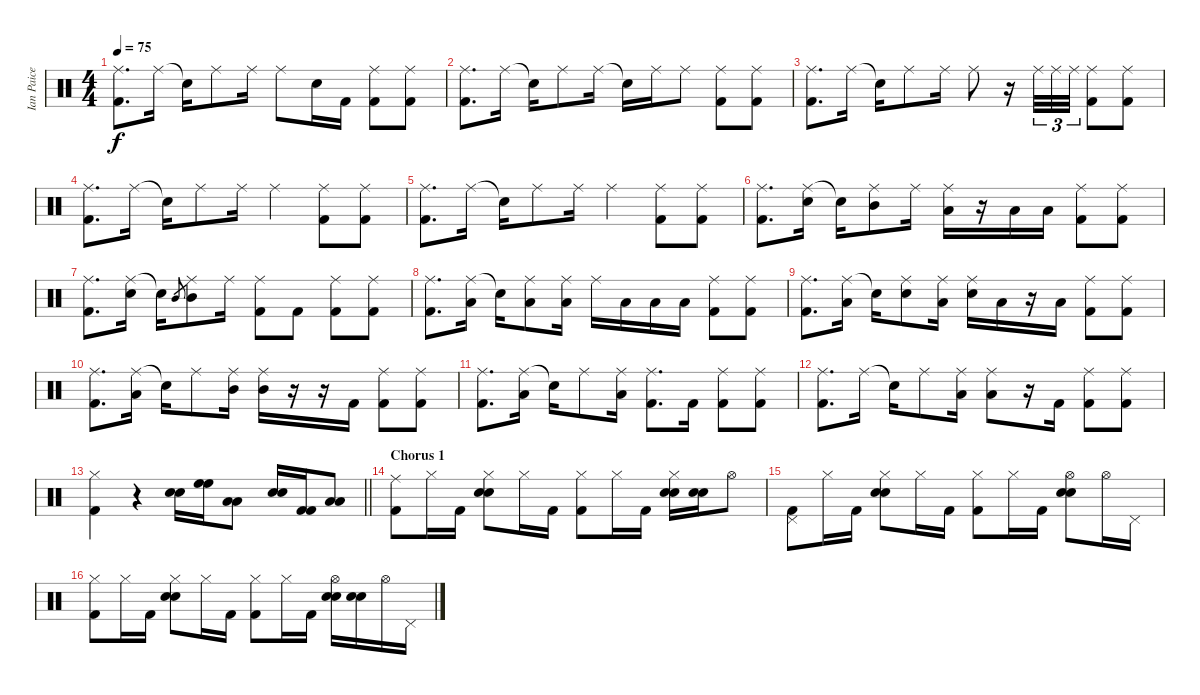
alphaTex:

\track ("Ian Paice" "Ian Paice") {instrument percussion}
\staff {score}
\articulation defaults
\ts (4 4)
\tempo 75
\clef neutral
\ks c
("Ride (middle)" "Kick (hit) 2").8{d dy f} "Ride (middle)".16 "Snare (hit)"{t}.16 "Ride (middle)".8 "Ride (middle)".16 "Ride (middle)".8 "Snare (hit)"{x}.16 "Kick (hit) 2".16 ("Ride (middle)" "Kick (hit) 2").8 ("Ride (middle)" "Kick (hit) 2").8 |
("Ride (middle)" "Kick (hit) 2").8{d} "Ride (middle)".16 "Snare (hit)"{t}.16 "Ride (middle)".8 "Ride (middle)".16 "Snare (hit)"{t}.16 "Ride (middle)".16 "Ride (middle)".8 ("Ride (middle)" "Kick (hit) 2").8 ("Ride (middle)" "Kick (hit) 2").8 |
("Ride (middle)" "Kick (hit) 2").8{d} "Ride (middle)".16 "Snare (hit)"{t}.16 "Ride (middle)".8 "Ride (middle)".16 "Ride (middle)".8 r.16 "Ride (middle)".32{tu (3 2)} "Ride (middle)".32{tu (3 2)} "Ride (middle)".32{tu (3 2)} ("Ride (middle)" "Kick (hit) 2").8 ("Ride (middle)" "Kick (hit) 2").8 |
("Ride (middle)" "Kick (hit) 2").8{d} "Ride (middle)".16 "Snare (hit)"{t}.16 "Ride (middle)".8 "Ride (middle)".16 "Ride (middle)".4 ("Ride (middle)" "Kick (hit) 2").8 ("Ride (middle)" "Kick (hit) 2").8 |
("Ride (middle)" "Kick (hit) 2").8{d} "Ride (middle)".16 "Snare (hit)"{t}.16 "Ride (middle)".8 "Ride (middle)".16 "Ride (middle)".4 ("Ride (middle)" "Kick (hit) 2").8 ("Ride (middle)" "Kick (hit) 2").8 |
("Ride (middle)" "Kick (hit) 2").8{d} ("Ride (middle)" "Electric Snare (hit)").16 "Snare (hit)"{t}.16 ("Ride (middle)" "Mid Tom (hit)").8 "Ride (middle)".16 ("Ride (middle)" "Low Tom (hit)").16 r.16 "Low Tom (hit)".16 "Low Tom (hit)".16 ("Ride (middle)" "Kick (hit) 2").8 ("Ride (middle)" "Kick (hit) 2").8 |
("Ride (middle)" "Kick (hit) 2").8{d} ("Ride (middle)" "Electric Snare (hit)").16 "Snare (hit)"{t}.16 "Mid Tom (hit)".8{gr} ("Ride (middle)" "Mid Tom (hit)").8 "Ride (middle)".16 ("Ride (middle)" "Kick (hit) 2").8 "Kick (hit) 2".8 ("Ride (middle)" "Kick (hit) 2").8 ("Ride (middle)" "Kick (hit) 2").8 |
("Ride (middle)" "Kick (hit) 2").8{d} ("Ride (middle)" "Low Tom (hit)").16 "Snare (hit)"{t}.16 ("Ride (middle)" "Low Tom (hit)").8 ("Ride (middle)" "Low Tom (hit)").16 "Ride (middle)".16 "Low Tom (hit)".16 "Low Tom (hit)".16 "Low Tom (hit)".16 ("Ride (middle)" "Kick (hit) 2").8 ("Ride (middle)" "Kick (hit) 2").8 |
("Ride (middle)" "Kick (hit) 2").8{d} ("Ride (middle)" "Low Tom (hit)").16 "Snare (hit)"{t}.16 ("Ride (middle)" "Electric Snare (hit)").8 ("Ride (middle)" "Low Floor Tom (hit)").16 ("Ride (middle)" "Electric Snare (hit)").16 "Low Tom (hit)".16 r.16 "Low Tom (hit)".16 ("Ride (middle)" "Kick (hit) 2").8 ("Ride (middle)" "Kick (hit) 2").8 |
("Ride (middle)" "Kick (hit) 2").8{d} ("Ride (middle)" "Low Tom (hit)").16 "Snare (hit)"{t}.16 "Ride (middle)".8 ("Ride (middle)" "Mid Tom (hit)").16 ("Ride (middle)" "Mid Tom (hit)").16 r.16 r.16 "Kick (hit) 2".16 ("Ride (middle)" "Kick (hit) 2").8 ("Ride (middle)" "Kick (hit) 2").8 |
("Ride (middle)" "Kick (hit) 2").8{d} ("Ride (middle)" "Low Tom (hit)").16 "Snare (hit)"{t}.16 "Ride (middle)".8 ("Ride (middle)" "Low Tom (hit)").16 ("Ride (middle)" "Kick (hit) 2").8{d} "Kick (hit) 2".16 ("Ride (middle)" "Kick (hit) 2").8 ("Ride (middle)" "Kick (hit) 2").8 |
("Ride (middle)" "Kick (hit) 2").8{d} "Ride (middle)".16 "Snare (hit)"{t}.16 "Ride (middle)".8 ("Ride (middle)" "Low Tom (hit)").16 ("Ride (middle)" "Low Tom (hit)").8 r.16 "Kick (hit) 2".16 ("Ride (middle)" "Kick (hit) 2").8 ("Ride (middle)" "Kick (hit) 2").8 |
\barLineRight lightlight
("Hi-Hat (closed)" "Kick (hit) 2").4 r.4 ("Electric Snare (hit)" "Electric Snare (hit)").16 ("High Floor Tom (hit)" "High Floor Tom (hit)").16 ("Low Tom (hit)" "Low Tom (hit)").8 ("Electric Snare (hit)" "Electric Snare (hit)").16 ("Kick (hit) 2" "Kick (hit) 2").16 ("Low Tom (hit)" "Low Tom (hit)").8 |
\section ("" "Chorus 1")
("Ride (middle)" "Kick (hit) 2").8 "Hi-Hat (closed)".16 "Kick (hit) 2".16 ("Hi-Hat (closed)" "Electric Snare (hit)" "Electric Snare (hit)").8 "Hi-Hat (closed)".16 "Kick (hit) 2".16 ("Hi-Hat (closed)" "Kick (hit) 2").8 "Hi-Hat (closed)".16 "Kick (hit) 2".16 ("Hi-Hat (closed)" "Electric Snare (hit)" "Electric Snare (hit)").16 ("Electric Snare (hit)" "Electric Snare (hit)").16 "Hi-Hat (open)".8 |
("Pedal Hi-Hat (hit)" "Kick (hit) 2").8 "Hi-Hat (closed)".16 "Kick (hit) 2".16 ("Hi-Hat (closed)" "Electric Snare (hit)" "Electric Snare (hit)").8 "Hi-Hat (closed)".16 "Kick (hit) 2".16 ("Hi-Hat (closed)" "Kick (hit) 2").8 "Hi-Hat (closed)".16 "Kick (hit) 2".16 ("Hi-Hat (open)" "Electric Snare (hit)" "Electric Snare (hit)").8 "Hi-Hat (open)".16 "Pedal Hi-Hat (hit)".16 |
("Hi-Hat (closed)" "Kick (hit) 2").8 "Hi-Hat (closed)".16 "Kick (hit) 2".16 ("Hi-Hat (closed)" "Electric Snare (hit)" "Electric Snare (hit)").8 "Hi-Hat (closed)".16 "Kick (hit) 2".16 ("Hi-Hat (closed)" "Kick (hit) 2").8 "Hi-Hat (closed)".16 "Kick (hit) 2".16 ("Hi-Hat (open)" "Electric Snare (hit)" "Electric Snare (hit)").16 ("Electric Snare (hit)" "Electric Snare (hit)").16 "Hi-Hat (open)".16 "Pedal Hi-Hat (hit)".16
